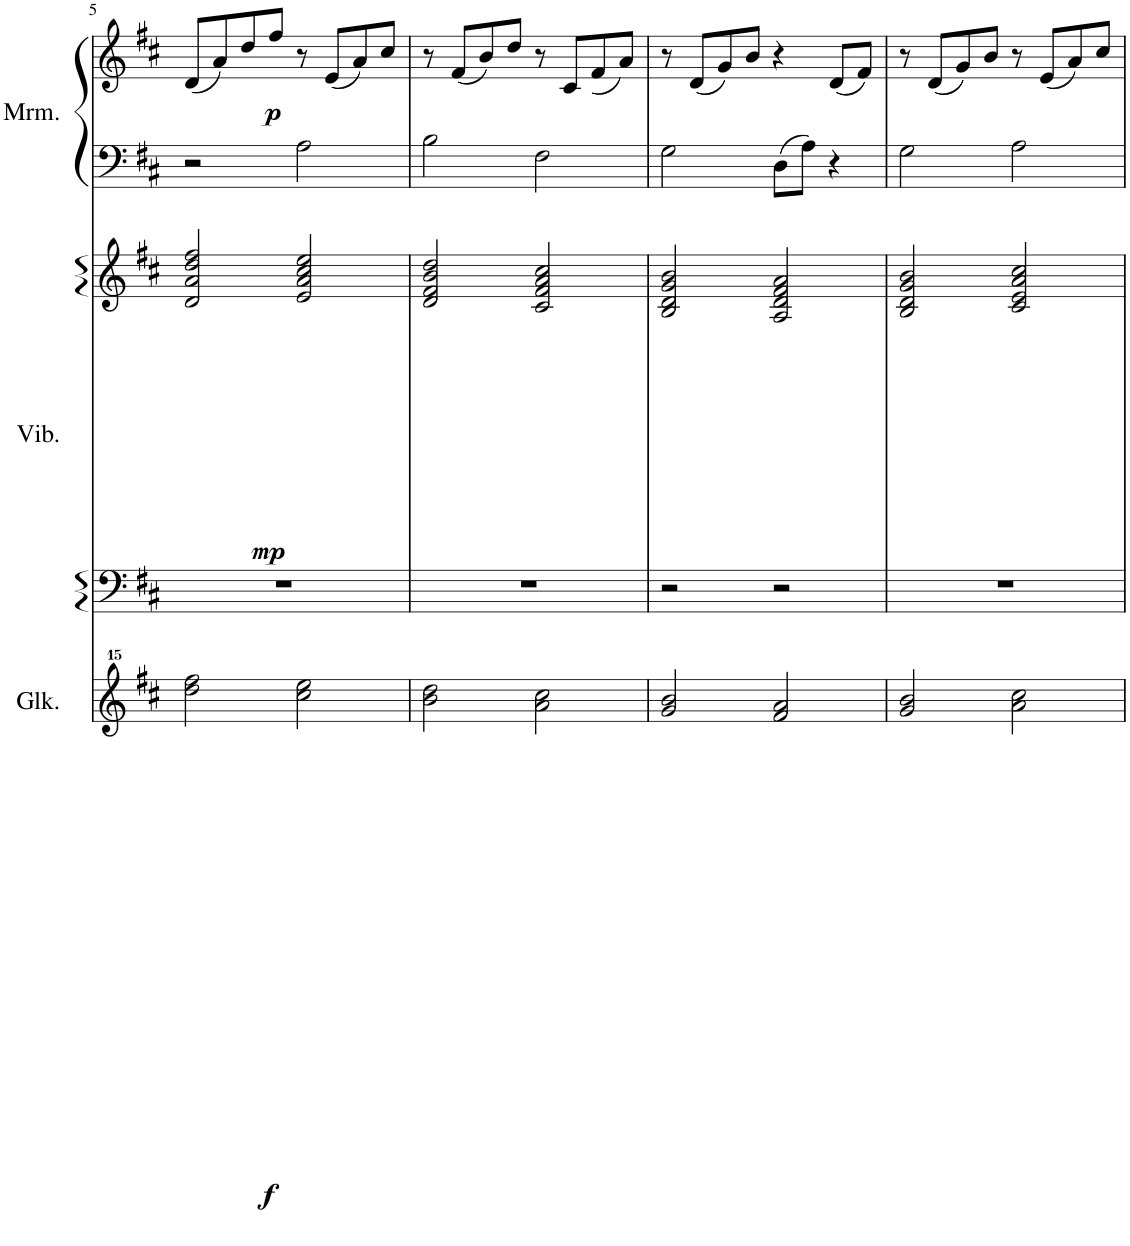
**kern	**dynam	**kern	**kern	**dynam	**kern	**kern	**dynam
*part3	*part3	*part2	*part2	*part2	*part1	*part1	*part1
*staff5	*staff5	*staff4	*staff3	*staff3/4	*staff2	*staff1	*staff1/2
*I"Glockenspiel	*	*I"Vibraphone	*	*	*I"Marimba	*	*
*I'Glk.	*	*I'Vib.	*	*	*I'Mrm.	*	*
!!LO:PB:g=z
*clefG^^2	*	*clefF4	*clefG2	*	*clefF4	*clefG2	*
*k[f#c#]	*	*k[f#c#]	*k[f#c#]	*	*k[f#c#]	*k[f#c#]	*
*M4/4	*	*M4/4	*M4/4	*	*M4/4	*M4/4	*
=5	=5	=5	=5	=5	=5	=5	=5
!	!LO:DY:b	!	!	!LO:DY:b	!	!	!LO:DY:b
2dddd\ 2ffff#\	f	1r	2d/ 2a/ 2dd/ 2ff#/	mp	2r	(8d/L	p
.	.	.	.	.	.	8a/)	.
.	.	.	.	.	.	8dd/	.
.	.	.	.	.	.	8ff#/J	.
2cccc#\ 2eeee\	.	.	2e/ 2a/ 2cc#/ 2ee/	.	2A\	8r	.
.	.	.	.	.	.	(8e/L	.
.	.	.	.	.	.	8a/)	.
.	.	.	.	.	.	8cc#/J	.
=6	=6	=6	=6	=6	=6	=6	=6
2bbb\ 2dddd\	.	1r	2d/ 2f#/ 2b/ 2dd/	.	2B\	8r	.
.	.	.	.	.	.	(8f#/L	.
.	.	.	.	.	.	8b/)	.
.	.	.	.	.	.	8dd/J	.
2aaa\ 2cccc#\	.	.	2c#/ 2f#/ 2a/ 2cc#/	.	2F#\	8r	.
.	.	.	.	.	.	(8c#/L	.
.	.	.	.	.	.	8f#/)	.
.	.	.	.	.	.	8a/J	.
=7	=7	=7	=7	=7	=7	=7	=7
2ggg/ 2bbb/	.	2r	2B/ 2d/ 2g/ 2b/	.	2G\	8r	.
.	.	.	.	.	.	(8d/L	.
.	.	.	.	.	.	8g/)	.
.	.	.	.	.	.	8b/J	.
2fff#/ 2aaa/	.	2r	2A/ 2d/ 2f#/ 2a/	.	8D\L	4r	.
.	.	.	.	.	8A\J	.	.
.	.	.	.	.	4r	(8d/L	.
.	.	.	.	.	.	8f#/J)	.
=8	=8	=8	=8	=8	=8	=8	=8
2ggg/ 2bbb/	.	1r	2B/ 2d/ 2g/ 2b/	.	2G\	8r	.
.	.	.	.	.	.	(8d/L	.
.	.	.	.	.	.	8g/)	.
.	.	.	.	.	.	8b/J	.
2aaa\ 2cccc#\	.	.	2c#/ 2e/ 2a/ 2cc#/	.	2A\	8r	.
.	.	.	.	.	.	(8e/L	.
.	.	.	.	.	.	8a/)	.
.	.	.	.	.	.	8cc#/J	.
=	=	=	=	=	=	=	=
*-	*-	*-	*-	*-	*-	*-	*-
